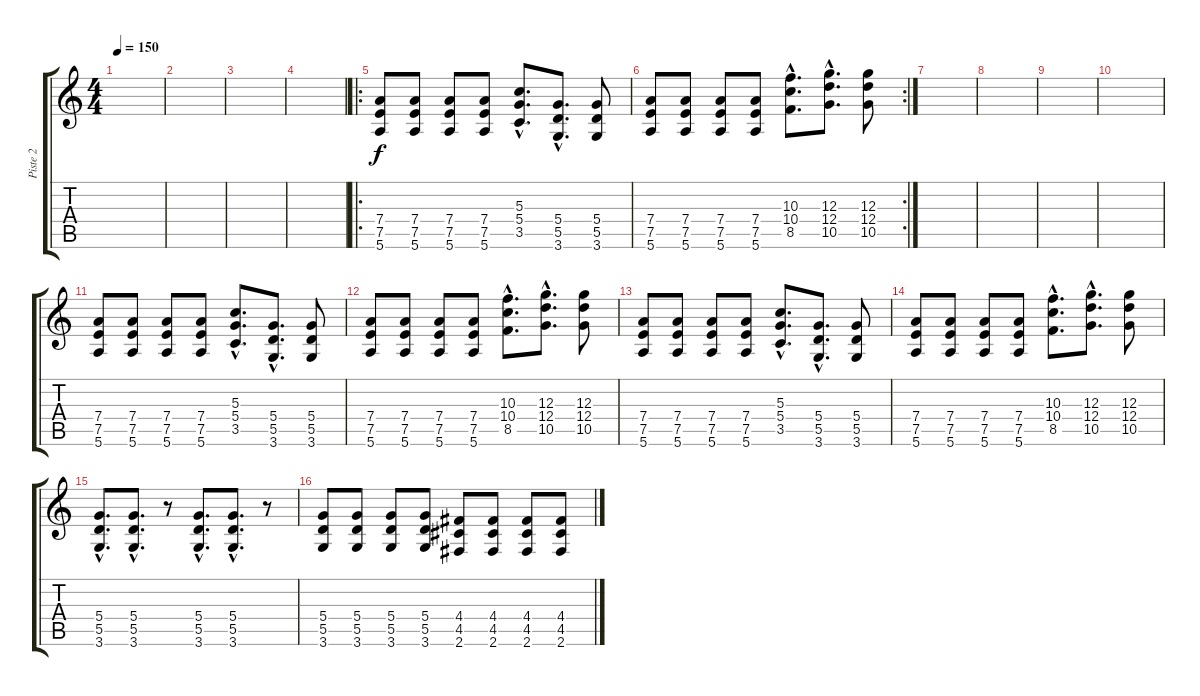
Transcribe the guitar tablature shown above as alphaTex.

\track ("Piste 2" "Piste 2") {instrument overdrivenguitar}
\staff {score tabs}
\tuning (E4 B3 G3 D3 A2 E2) {hide}
\ts (4 4)
\tempo 150
\clef g2
\ks c
|
|
|
|
\ro
(7.4 7.5 5.6).8 (7.4 7.5 5.6).8 (7.4 7.5 5.6).8 (7.4 7.5 5.6).8 (5.3{hac} 5.4{hac} 3.5{hac}).8{d} (5.4{hac} 5.5{hac} 3.6{hac}).8{d} (5.4 5.5 3.6).8 |
\rc 2
(7.4 7.5 5.6).8 (7.4 7.5 5.6).8 (7.4 7.5 5.6).8 (7.4 7.5 5.6).8 (10.3{hac} 10.4{hac} 8.5{hac}).8{d} (12.3{hac} 12.4{hac} 10.5{hac}).8{d} (12.3 12.4 10.5).8 |
|
|
|
|
(7.4 7.5 5.6).8 (7.4 7.5 5.6).8 (7.4 7.5 5.6).8 (7.4 7.5 5.6).8 (5.3{hac} 5.4{hac} 3.5{hac}).8{d} (5.4{hac} 5.5{hac} 3.6{hac}).8{d} (5.4 5.5 3.6).8 |
(7.4 7.5 5.6).8 (7.4 7.5 5.6).8 (7.4 7.5 5.6).8 (7.4 7.5 5.6).8 (10.3{hac} 10.4{hac} 8.5{hac}).8{d} (12.3{hac} 12.4{hac} 10.5{hac}).8{d} (12.3 12.4 10.5).8 |
(7.4 7.5 5.6).8 (7.4 7.5 5.6).8 (7.4 7.5 5.6).8 (7.4 7.5 5.6).8 (5.3{hac} 5.4{hac} 3.5{hac}).8{d} (5.4{hac} 5.5{hac} 3.6{hac}).8{d} (5.4 5.5 3.6).8 |
(7.4 7.5 5.6).8 (7.4 7.5 5.6).8 (7.4 7.5 5.6).8 (7.4 7.5 5.6).8 (10.3{hac} 10.4{hac} 8.5{hac}).8{d} (12.3{hac} 12.4{hac} 10.5{hac}).8{d} (12.3 12.4 10.5).8 |
(5.4{hac} 5.5{hac} 3.6{hac}).8{d} (5.4{hac} 5.5{hac} 3.6{hac}).8{d} r.8 (5.4{hac} 5.5{hac} 3.6{hac}).8{d} (5.4{hac} 5.5{hac} 3.6{hac}).8{d} r.8 |
(5.4 5.5 3.6).8 (5.4 5.5 3.6).8 (5.4 5.5 3.6).8 (5.4 5.5 3.6).8 (4.4 4.5 2.6).8 (4.4 4.5 2.6).8 (4.4 4.5 2.6).8 (4.4 4.5 2.6).8
